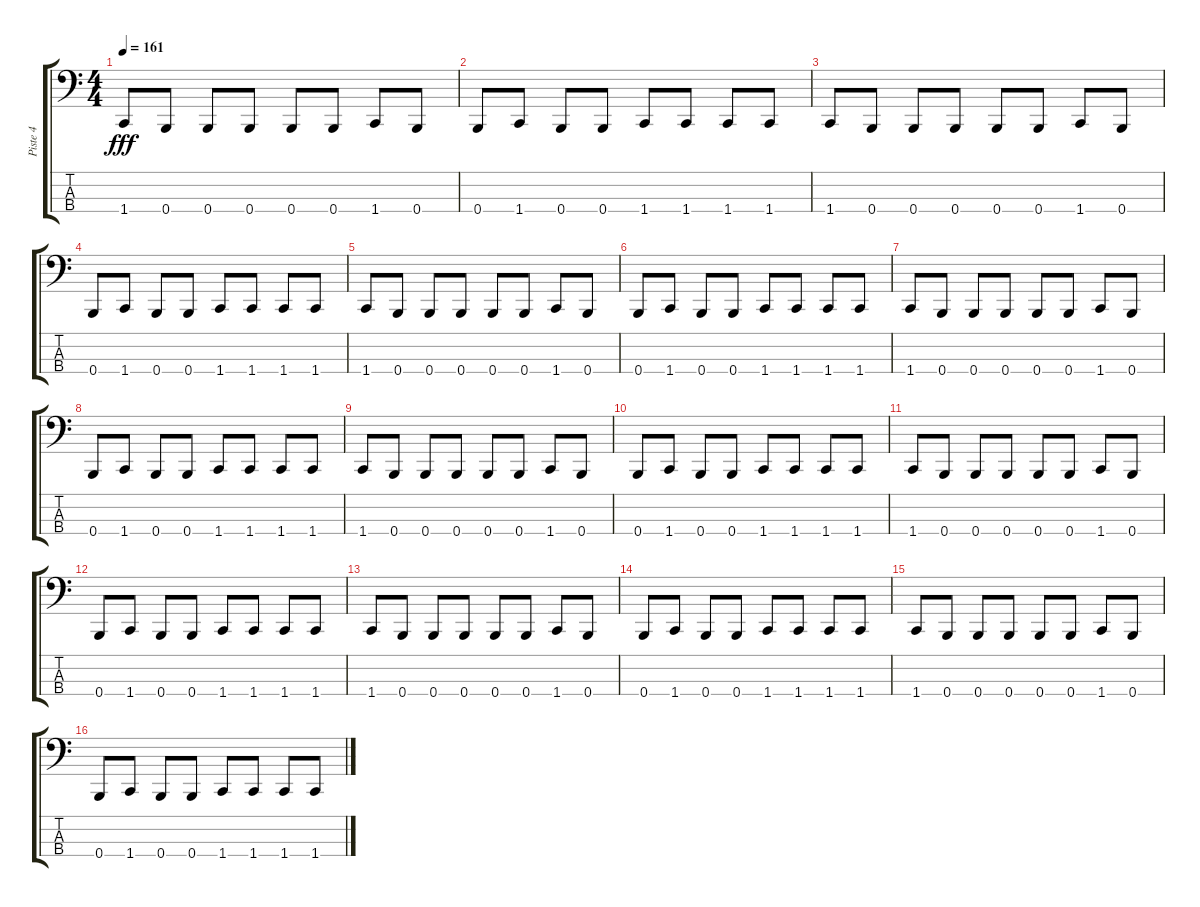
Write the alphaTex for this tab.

\track ("Piste 4" "Piste 4") {instrument electricbassfinger}
\staff {score tabs}
\tuning (E2 B1 Gb1 B0) {hide}
\ts (4 4)
\tempo 161
\clef f4
\ks c
1.4.8{dy fff} 0.4.8 0.4.8 0.4.8 0.4.8 0.4.8 1.4.8 0.4.8 |
0.4.8 1.4.8 0.4.8 0.4.8 1.4.8 1.4.8 1.4.8 1.4.8 |
1.4.8 0.4.8 0.4.8 0.4.8 0.4.8 0.4.8 1.4.8 0.4.8 |
0.4.8 1.4.8 0.4.8 0.4.8 1.4.8 1.4.8 1.4.8 1.4.8 |
1.4.8 0.4.8 0.4.8 0.4.8 0.4.8 0.4.8 1.4.8 0.4.8 |
0.4.8 1.4.8 0.4.8 0.4.8 1.4.8 1.4.8 1.4.8 1.4.8 |
1.4.8 0.4.8 0.4.8 0.4.8 0.4.8 0.4.8 1.4.8 0.4.8 |
0.4.8 1.4.8 0.4.8 0.4.8 1.4.8 1.4.8 1.4.8 1.4.8 |
1.4.8 0.4.8 0.4.8 0.4.8 0.4.8 0.4.8 1.4.8 0.4.8 |
0.4.8 1.4.8 0.4.8 0.4.8 1.4.8 1.4.8 1.4.8 1.4.8 |
1.4.8 0.4.8 0.4.8 0.4.8 0.4.8 0.4.8 1.4.8 0.4.8 |
0.4.8 1.4.8 0.4.8 0.4.8 1.4.8 1.4.8 1.4.8 1.4.8 |
1.4.8 0.4.8 0.4.8 0.4.8 0.4.8 0.4.8 1.4.8 0.4.8 |
0.4.8 1.4.8 0.4.8 0.4.8 1.4.8 1.4.8 1.4.8 1.4.8 |
1.4.8 0.4.8 0.4.8 0.4.8 0.4.8 0.4.8 1.4.8 0.4.8 |
0.4.8 1.4.8 0.4.8 0.4.8 1.4.8 1.4.8 1.4.8 1.4.8
